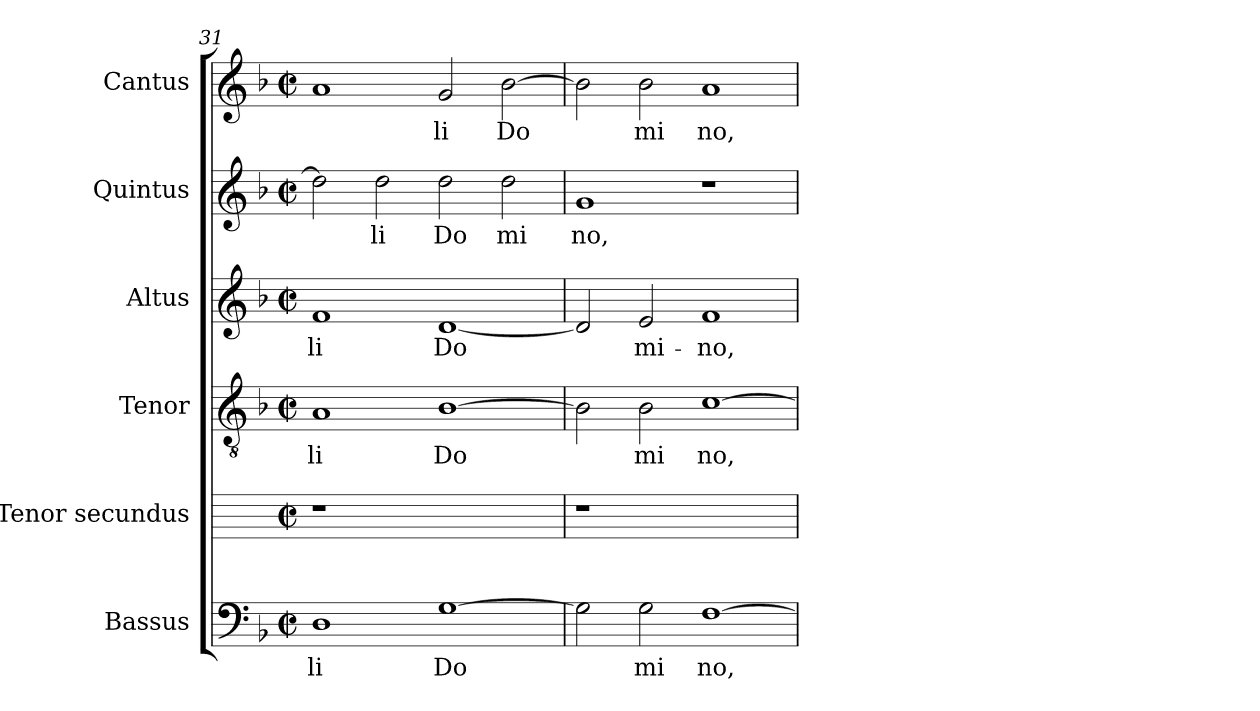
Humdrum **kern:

**kern	**text	**kern	**kern	**text	**kern	**text	**kern	**text	**kern	**text
*part6	*part6	*part5	*part4	*part4	*part3	*part3	*part2	*part2	*part1	*part1
*staff6	*staff6	*staff5	*staff4	*staff4	*staff3	*staff3	*staff2	*staff2	*staff1	*staff1
*I"Bassus	*	*I"Tenor  secundus	*I"Tenor	*	*I"Altus	*	*I"Quintus	*	*I"Cantus	*
*I'B	*	*	*I'T	*	*I'A	*	*I'Q	*	*I'C	*
!!LO:LB:g=z
*clefF4	*	*	*clefGv2	*	*clefG2	*	*clefG2	*	*clefG2	*
*k[b-]	*	*k[]	*k[b-]	*	*k[b-]	*	*k[b-]	*	*k[b-]	*
*F:	*	*C:	*F:	*	*F:	*	*F:	*	*F:	*
*M2/2	*	*M2/2	*M2/2	*	*M2/2	*	*M2/2	*	*M2/2	*
*met(c|)	*	*met(c|)	*met(c|)	*	*met(c|)	*	*met(c|)	*	*met(c|)	*
=31	=31	=31	=31	=31	=31	=31	=31	=31	=31	=31
!	!LO:LY:b:cj	!	!	!LO:LY:b:cj	!	!LO:LY:b:cj	!	!LO:LY:b:cj	!	!LO:LY:b:cj
1D	-li	1r	1A	li	1f	-li	2dd\]	.	1a	--
!	!	!	!	!	!	!	!	!LO:LY:b:cj	!	!
.	.	.	.	.	.	.	2dd\	li	.	.
!	!LO:LY:b:cj	!	!	!LO:LY:b:cj	!	!LO:LY:b:cj	!	!LO:LY:b:cj	!	!LO:LY:b:cj
[>1G	Do	1ryy	[>1B-	Do	[<1d	Do-	2dd\	Do	2g/	-li
!	!	!	!	!	!	!	!	!LO:LY:b:cj	!	!LO:LY:b:cj
.	.	.	.	.	.	.	2dd\	mi	[>2b-\	Do
=32	=32	=32	=32	=32	=32	=32	=32	=32	=32	=32
!	!LO:LY:b:cj	!	!	!LO:LY:b:cj	!	!LO:LY:b:cj	!	!LO:LY:b:cj	!	!LO:LY:b:cj
2G\]	.	1r	2B-\]	.	2d/]	--	1g	no,	2b-\]	.
!	!LO:LY:b:cj	!	!	!LO:LY:b:cj	!	!LO:LY:b:cj	!	!	!	!LO:LY:b:cj
2G\	mi	.	2B-\	mi	2e/	-mi-	.	.	2b-\	mi
!	!LO:LY:b:cj	!	!	!LO:LY:b:cj	!	!LO:LY:b:cj	!	!	!	!LO:LY:b:cj
[>1F	no,	1ryy	[>1c	no,	1f	-no,	1r	.	1a	no,
=	=	=	=	=	=	=	=	=	=	=
*-	*-	*-	*-	*-	*-	*-	*-	*-	*-	*-
